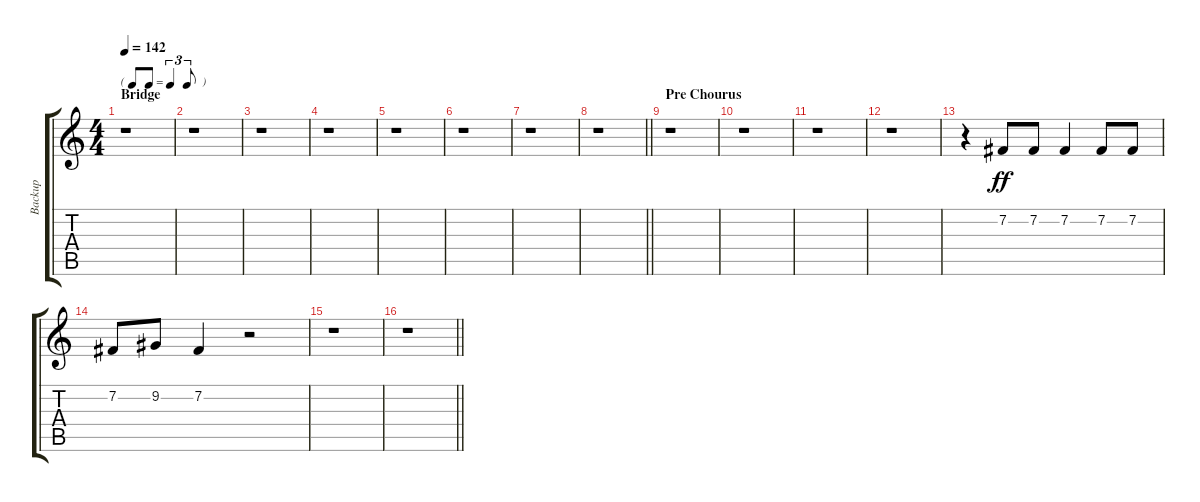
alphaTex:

\track ("Backup" "Backup") {instrument synthvoice}
\staff {score tabs}
\tuning (E4 B3 G3 D3 A2 E2) {hide}
\ts (4 4)
\tf triplet8th
\section ("" "Bridge")
\tempo 142
\clef g2
\ks c
r.1{dy ff} |
r.1 |
r.1 |
r.1 |
r.1 |
r.1 |
r.1 |
\barLineRight lightlight
r.1 |
\section ("" "Pre Chourus")
r.1 |
r.1 |
r.1 |
r.1 |
r.4 7.2.8 7.2.8 7.2.4 7.2.8 7.2.8 |
7.2.8 9.2.8 7.2.4 r.2 |
r.1 |
\barLineRight lightlight
r.1
